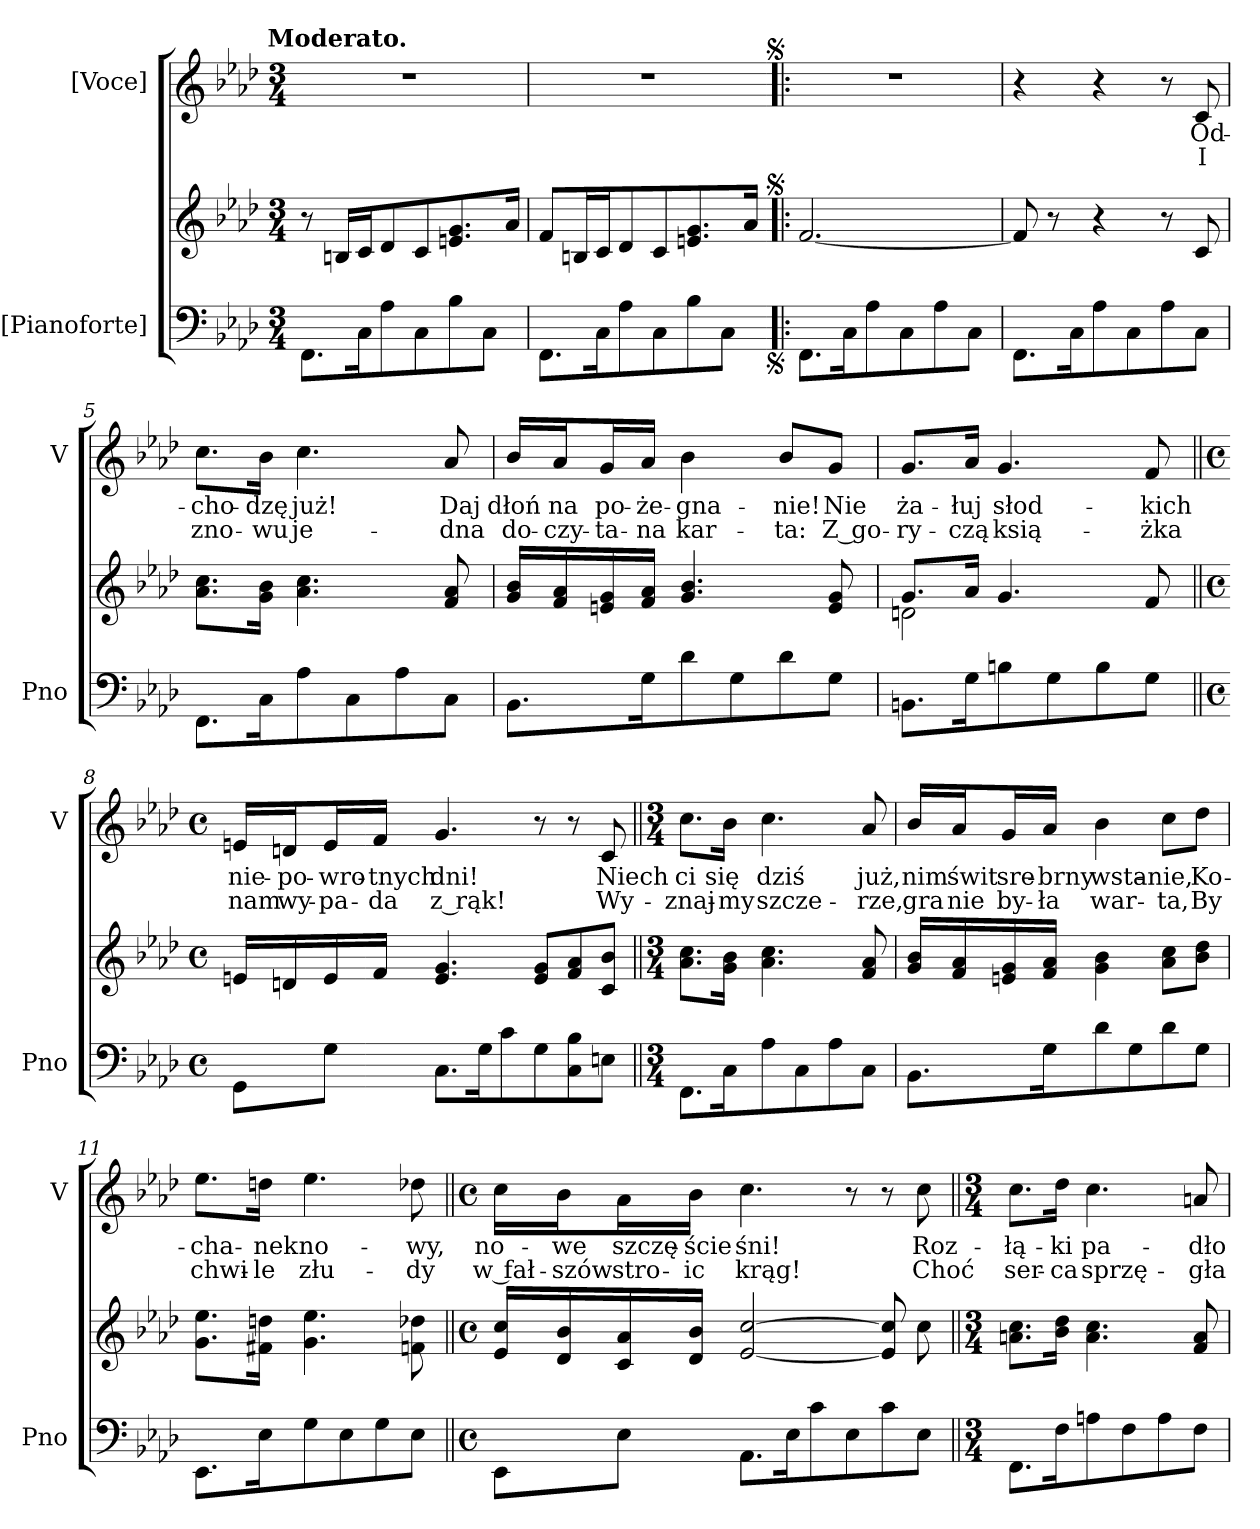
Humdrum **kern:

**kern	**kern	**kern	**text	**text
*part2	*part2	*part1	*part1	*part1
*staff3	*staff2	*staff1	*staff1	*staff1
*I"[Pianoforte]	*	*I"[Voce]	*	*
*I'Pno	*	*I'V	*	*
*clefF4	*clefG2	*clefG2	*	*
*k[b-e-a-d-]	*k[b-e-a-d-]	*k[b-e-a-d-]	*	*
*f:	*f:	*f:	*	*
!!LO:TX:omd:t=Moderato.
*M3/4	*M3/4	*M3/4	*	*
=1	=1	=1	=1	=1
8.FF\L	8r	2.r	.	.
.	16Bn/LL	.	.	.
16C\K	16c/J	.	.	.
8A-\	8d-/	.	.	.
8C\	8c/	.	.	.
8B-\	8.en/ 8.g/	.	.	.
8C\J	.	.	.	.
.	16a-/Jk	.	.	.
=2	=2	=2	=2	=2
8.FF\L	8f/L	2.r	.	.
.	16Bn/L	.	.	.
16C\K	16c/J	.	.	.
8A-\	8d-/	.	.	.
8C\	8c/	.	.	.
8B-\	8.en/ 8.g/	.	.	.
8C\J	.	.	.	.
.	16a-/Jk	.	.	.
!	!	!LO:TX:a:t=[segno]	!	!
!	!LO:TX:a:t=[segno]	!	!	!
!LO:TX:b:t=[segno]	!	!	!	!
=3!|:	=3!|:	=3!|:	=3!|:	=3!|:
8.FF\L	[2.f/	2.r	.	.
16C\K	.	.	.	.
8A-\	.	.	.	.
8C\	.	.	.	.
8A-\	.	.	.	.
8C\J	.	.	.	.
=4	=4	=4	=4	=4
8.FF\L	8f/]	4r	.	.
.	8r	.	.	.
16C\K	.	.	.	.
8A-\	4r	4r	.	.
8C\	.	.	.	.
8A-\	8r	8r	.	.
8C\J	8c/	8c/	Od-	I
=5	=5	=5	=5	=5
8.FF\L	8.a-\ 8.cc\L	8.cc\L	-cho-	zno-
16C\K	16g\ 16b-\Jk	16b-\Jk	-dzę	-wu
8A-\	4.a-\ 4.cc\	4.cc\	już!	je-
8C\	.	.	.	.
8A-\	.	.	.	.
8C\J	8f/ 8a-/	8a-/	Daj	-dna
=6	=6	=6	=6	=6
8.BB-\L	16g/ 16b-/LL	16b-/LL	dłoń	do-
.	16f/ 16a-/	16a-/J	na	-czy-
.	16en/ 16g/	16g/L	po-	-ta-
16G\K	16f/ 16a-/JJ	16a-/JJ	-że-	-na
8d-\	4.g/ 4.b-/	4b-\	-gna-	kar-
8G\	.	.	.	.
8d-\	.	8b-/L	-nie!	-ta:
8G\J	8e/ 8g/	8g/J	Nie	Z go-
=7	=7	=7	=7	=7
*	*^	*	*	*
8.BBn\L	8.g/L	2dn\	8.g/L	ża-	-ry-
16G\K	16a-/Jk	.	16a-/Jk	-łuj	-czą
8Bn\	4.g/	.	4.g/	słod-	ksią-
8G\	.	.	.	.	.
8B\	.	4ryy	.	.	.
8G\J	8f/	.	8f/	-kich	-żka
*	*v	*v	*	*	*
=8||	=8||	=8||	=8||	=8||
*M4/4	*M4/4	*M4/4	*	*
*met(c)	*met(c)	*met(c)	*	*
8GG\L	16en/LL	16en/LL	nie-	nam
.	16dn/	16dn/J	-po-	wy-
8G\J	16e/	16e/L	-wro-	-pa-
.	16f/JJ	16f/JJ	-tnych	-da
8.C\L	4.e/ 4.g/	4.g/	dni!	z rąk!
16G\K	.	.	.	.
8c\	.	.	.	.
8G\	8e/ 8g/L	8r	.	.
8C\ 8B-\	8f/ 8a-/	8r	.	.
8En\J	8c/ 8b-/J	8c/	Niech	Wy-
=9||	=9||	=9||	=9||	=9||
*M3/4	*M3/4	*M3/4	*	*
8.FF\L	8.a-\ 8.cc\L	8.cc\L	ci	-znaj-
16C\K	16g\ 16b-\Jk	16b-\Jk	się	-my
8A-\	4.a-\ 4.cc\	4.cc\	dziś	szcze-
8C\	.	.	.	.
8A-\	.	.	.	.
8C\J	8f/ 8a-/	8a-/	już,	-rze,
=10	=10	=10	=10	=10
8.BB-\L	16g/ 16b-/LL	16b-/LL	nim	gra
.	16f/ 16a-/	16a-/J	świt	nie
.	16en/ 16g/	16g/L	sre-	by-
16G\K	16f/ 16a-/JJ	16a-/JJ	-brny	-ła
8d-\	4g\ 4b-\	4b-\	wsta-	war-
8G\	.	.	.	.
8d-\	8a-\ 8cc\L	8cc\L	-nie,	-ta,
8G\J	8b-\ 8dd-\J	8dd-\J	Ko-	By
=11	=11	=11	=11	=11
8.EE-\L	8.g\ 8.ee-\L	8.ee-\L	-cha-	chwi-
16E-\K	16f#X\ 16ddn\Jk	16ddn\Jk	-nek	-le
8G\	4.g\ 4.ee-\	4.ee-\	no-	złu-
8E-\	.	.	.	.
8G\	.	.	.	.
8E-\J	8fn\ 8dd-X\	8dd-X\	-wy,	-dy
=12||	=12||	=12||	=12||	=12||
*M4/4	*M4/4	*M4/4	*	*
*met(c)	*met(c)	*met(c)	*	*
8EE-\L	16e-/ 16cc/LL	16cc\LL	no-	w fał-
.	16d-/ 16b-/	16b-\J	-we	-szów
8E-\J	16c/ 16a-/	16a-\L	szczę-	stro-
.	16d-/ 16b-/JJ	16b-\JJ	-ście	-ic
8.AA-\L	[2e-/ [2cc/	4.cc\	śni!	krąg!
16E-\K	.	.	.	.
8c\	.	.	.	.
8E-\	.	8r	.	.
8c\	8e-]/ 8cc]/	8r	.	.
8E-\J	8cc\	8cc\	Roz-	Choć
=13||	=13||	=13||	=13||	=13||
*M3/4	*M3/4	*M3/4	*	*
8.FF\L	8.an\ 8.cc\L	8.cc\L	-łą-	ser-
16F\K	16b-\ 16dd-\Jk	16dd-\Jk	-ki	-ca
8An\	4.a\ 4.cc\	4.cc\	pa-	sprzę-
8F\	.	.	.	.
8A\	.	.	.	.
8F\J	8f/ 8a/	8an/	-dło	-gła
=	=	=	=	=
*-	*-	*-	*-	*-
